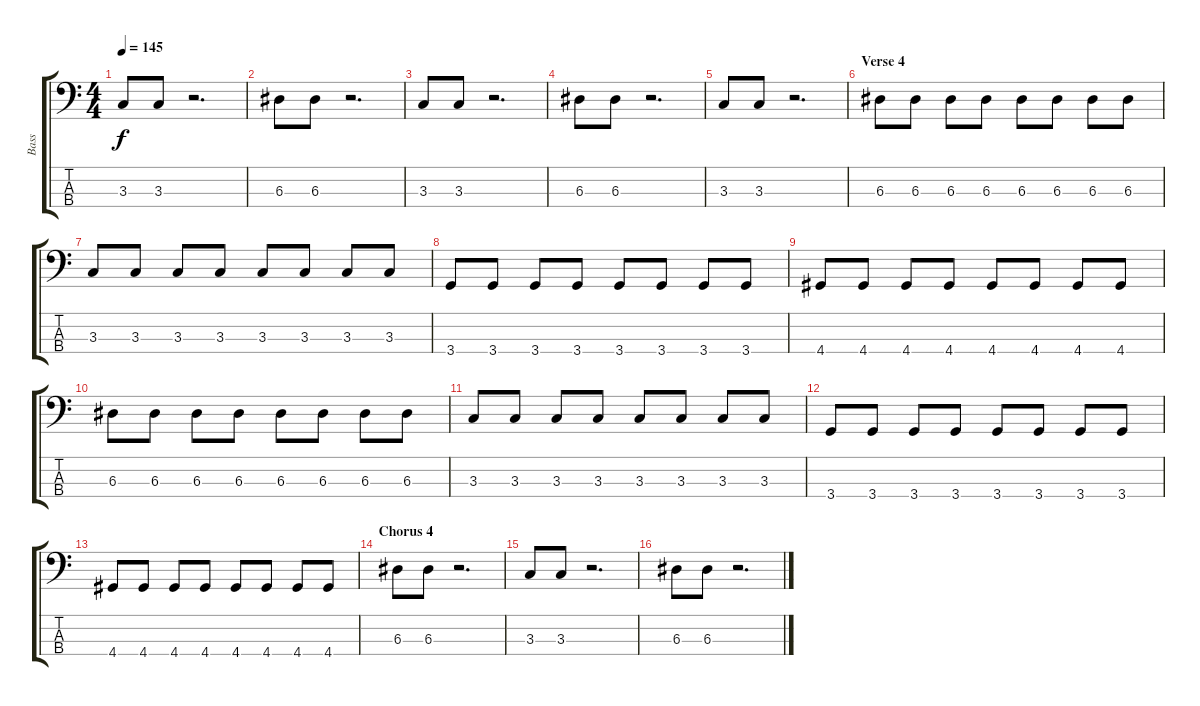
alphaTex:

\track ("Bass" "Bass") {instrument electricbasspick}
\staff {score tabs}
\tuning (G2 D2 A1 E1) {hide}
\ts (4 4)
\tempo 145
\clef f4
\ks c
3.3.8{dy f} 3.3.8 r.2{d} |
6.3.8 6.3.8 r.2{d} |
3.3.8 3.3.8 r.2{d} |
6.3.8 6.3.8 r.2{d} |
3.3.8 3.3.8 r.2{d} |
\section ("" "Verse 4")
6.3.8 6.3.8 6.3.8 6.3.8 6.3.8 6.3.8 6.3.8 6.3.8 |
3.3.8 3.3.8 3.3.8 3.3.8 3.3.8 3.3.8 3.3.8 3.3.8 |
3.4.8 3.4.8 3.4.8 3.4.8 3.4.8 3.4.8 3.4.8 3.4.8 |
4.4.8 4.4.8 4.4.8 4.4.8 4.4.8 4.4.8 4.4.8 4.4.8 |
6.3.8 6.3.8 6.3.8 6.3.8 6.3.8 6.3.8 6.3.8 6.3.8 |
3.3.8 3.3.8 3.3.8 3.3.8 3.3.8 3.3.8 3.3.8 3.3.8 |
3.4.8 3.4.8 3.4.8 3.4.8 3.4.8 3.4.8 3.4.8 3.4.8 |
4.4.8 4.4.8 4.4.8 4.4.8 4.4.8 4.4.8 4.4.8 4.4.8 |
\section ("" "Chorus 4")
6.3.8 6.3.8 r.2{d} |
3.3.8 3.3.8 r.2{d} |
6.3.8 6.3.8 r.2{d}
